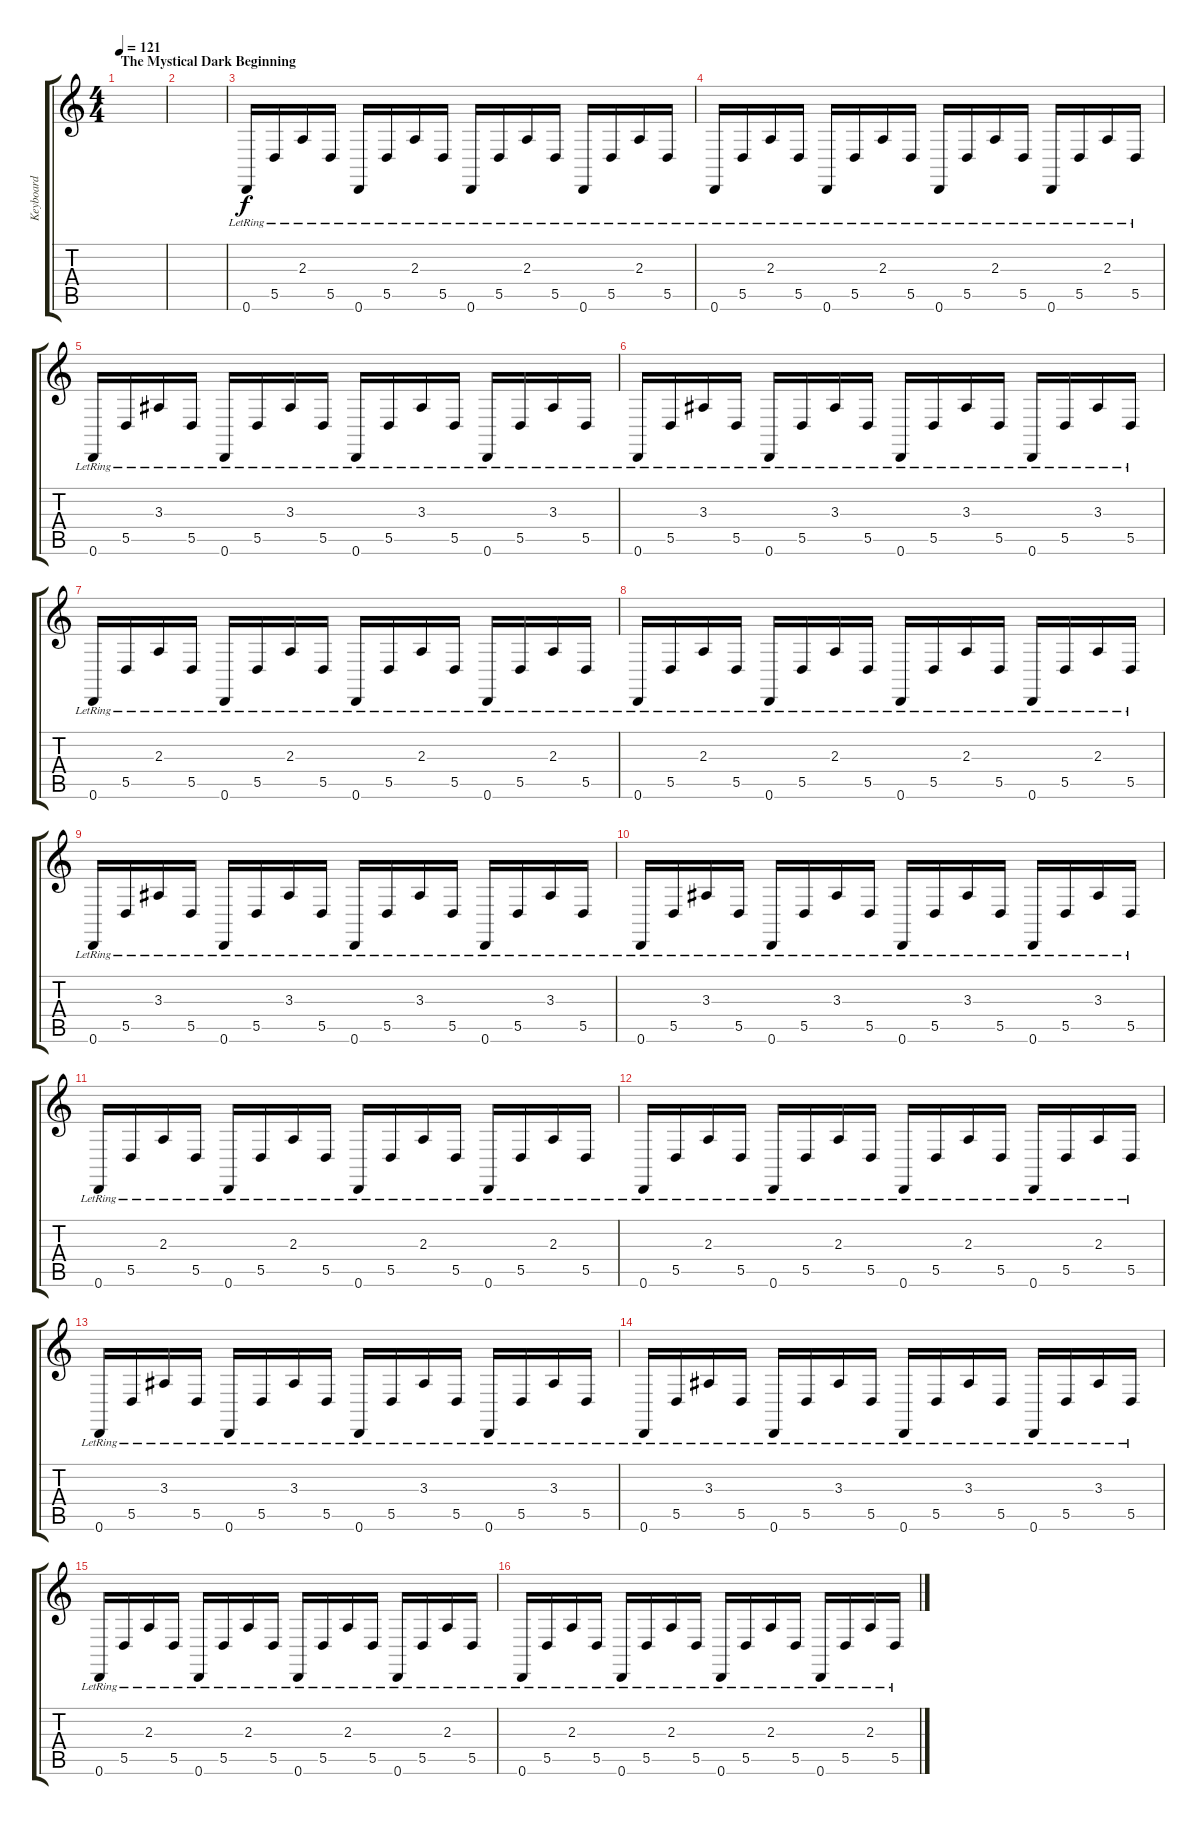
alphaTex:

\track ("Keyboard" "Keyboard") {instrument fx1rain}
\staff {score tabs}
\tuning (E4 B3 G3 D3 A2 D2) {hide}
\ts (4 4)
\section ("" "The Mystical Dark Beginning")
\tempo 121
\clef g2
\ks c
|
|
0.6{lr}.16{volume 8} 5.5{lr}.16 2.3{lr}.16 5.5{lr}.16 0.6{lr}.16 5.5{lr}.16 2.3{lr}.16 5.5{lr}.16 0.6{lr}.16 5.5{lr}.16 2.3{lr}.16 5.5{lr}.16 0.6{lr}.16 5.5{lr}.16 2.3{lr}.16 5.5{lr}.16 |
0.6{lr}.16 5.5{lr}.16 2.3{lr}.16 5.5{lr}.16 0.6{lr}.16 5.5{lr}.16 2.3{lr}.16 5.5{lr}.16 0.6{lr}.16 5.5{lr}.16 2.3{lr}.16 5.5{lr}.16 0.6{lr}.16 5.5{lr}.16 2.3{lr}.16 5.5{lr}.16 |
0.6{lr}.16{volume 16} 5.5{lr}.16 3.3{lr}.16 5.5{lr}.16 0.6{lr}.16 5.5{lr}.16 3.3{lr}.16 5.5{lr}.16 0.6{lr}.16 5.5{lr}.16 3.3{lr}.16 5.5{lr}.16 0.6{lr}.16 5.5{lr}.16 3.3{lr}.16 5.5{lr}.16 |
0.6{lr}.16 5.5{lr}.16 3.3{lr}.16 5.5{lr}.16 0.6{lr}.16 5.5{lr}.16 3.3{lr}.16 5.5{lr}.16 0.6{lr}.16 5.5{lr}.16 3.3{lr}.16 5.5{lr}.16 0.6{lr}.16 5.5{lr}.16 3.3{lr}.16 5.5{lr}.16 |
0.6{lr}.16{volume 8} 5.5{lr}.16 2.3{lr}.16 5.5{lr}.16 0.6{lr}.16 5.5{lr}.16 2.3{lr}.16 5.5{lr}.16 0.6{lr}.16 5.5{lr}.16 2.3{lr}.16 5.5{lr}.16 0.6{lr}.16 5.5{lr}.16 2.3{lr}.16 5.5{lr}.16 |
0.6{lr}.16 5.5{lr}.16 2.3{lr}.16 5.5{lr}.16 0.6{lr}.16 5.5{lr}.16 2.3{lr}.16 5.5{lr}.16 0.6{lr}.16 5.5{lr}.16 2.3{lr}.16 5.5{lr}.16 0.6{lr}.16 5.5{lr}.16 2.3{lr}.16 5.5{lr}.16 |
0.6{lr}.16{volume 16} 5.5{lr}.16 3.3{lr}.16 5.5{lr}.16 0.6{lr}.16 5.5{lr}.16 3.3{lr}.16 5.5{lr}.16 0.6{lr}.16 5.5{lr}.16 3.3{lr}.16 5.5{lr}.16 0.6{lr}.16 5.5{lr}.16 3.3{lr}.16 5.5{lr}.16 |
0.6{lr}.16 5.5{lr}.16 3.3{lr}.16 5.5{lr}.16 0.6{lr}.16 5.5{lr}.16 3.3{lr}.16 5.5{lr}.16 0.6{lr}.16 5.5{lr}.16 3.3{lr}.16 5.5{lr}.16 0.6{lr}.16 5.5{lr}.16 3.3{lr}.16 5.5{lr}.16 |
0.6{lr}.16{volume 8} 5.5{lr}.16 2.3{lr}.16 5.5{lr}.16 0.6{lr}.16 5.5{lr}.16 2.3{lr}.16 5.5{lr}.16 0.6{lr}.16 5.5{lr}.16 2.3{lr}.16 5.5{lr}.16 0.6{lr}.16 5.5{lr}.16 2.3{lr}.16 5.5{lr}.16 |
0.6{lr}.16 5.5{lr}.16 2.3{lr}.16 5.5{lr}.16 0.6{lr}.16 5.5{lr}.16 2.3{lr}.16 5.5{lr}.16 0.6{lr}.16 5.5{lr}.16 2.3{lr}.16 5.5{lr}.16 0.6{lr}.16 5.5{lr}.16 2.3{lr}.16 5.5{lr}.16 |
0.6{lr}.16{volume 16} 5.5{lr}.16 3.3{lr}.16 5.5{lr}.16 0.6{lr}.16 5.5{lr}.16 3.3{lr}.16 5.5{lr}.16 0.6{lr}.16 5.5{lr}.16 3.3{lr}.16 5.5{lr}.16 0.6{lr}.16 5.5{lr}.16 3.3{lr}.16 5.5{lr}.16 |
0.6{lr}.16 5.5{lr}.16 3.3{lr}.16 5.5{lr}.16 0.6{lr}.16 5.5{lr}.16 3.3{lr}.16 5.5{lr}.16 0.6{lr}.16 5.5{lr}.16 3.3{lr}.16 5.5{lr}.16 0.6{lr}.16 5.5{lr}.16 3.3{lr}.16 5.5{lr}.16 |
0.6{lr}.16{volume 8} 5.5{lr}.16 2.3{lr}.16 5.5{lr}.16 0.6{lr}.16 5.5{lr}.16 2.3{lr}.16 5.5{lr}.16 0.6{lr}.16 5.5{lr}.16 2.3{lr}.16 5.5{lr}.16 0.6{lr}.16 5.5{lr}.16 2.3{lr}.16 5.5{lr}.16 |
0.6{lr}.16 5.5{lr}.16 2.3{lr}.16 5.5{lr}.16 0.6{lr}.16 5.5{lr}.16 2.3{lr}.16 5.5{lr}.16 0.6{lr}.16 5.5{lr}.16 2.3{lr}.16 5.5{lr}.16 0.6{lr}.16 5.5{lr}.16 2.3{lr}.16 5.5{lr}.16
